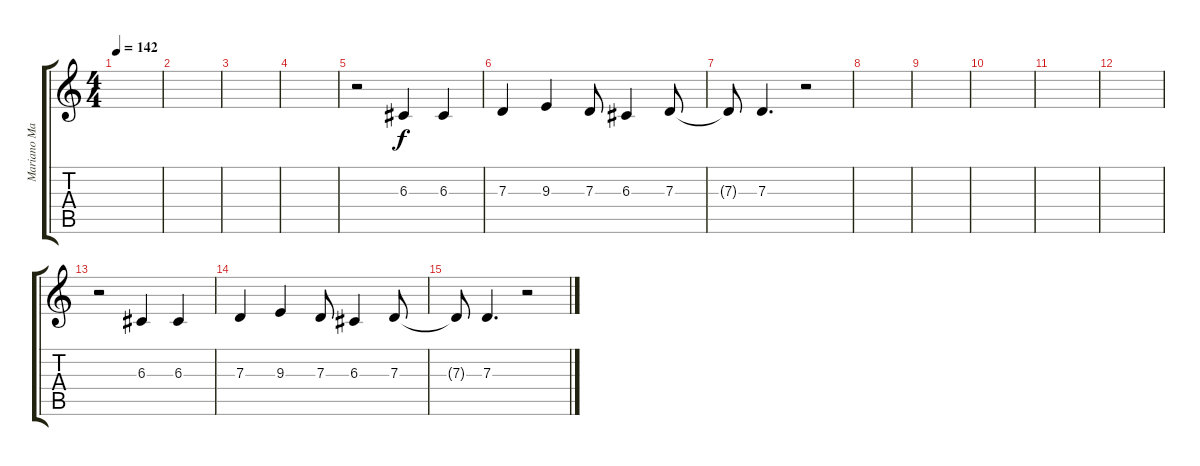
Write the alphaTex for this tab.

\track ("Mariano Martinez-Luciano Scaglione" "Mariano Ma") {instrument englishhorn}
\staff {score tabs}
\tuning (E4 B3 G3 D3 A2 E2) {hide}
\ts (4 4)
\tempo 142
\clef g2
\ks c
|
|
|
|
r.2 6.3.4 6.3.4 |
7.3.4 9.3.4 7.3.8 6.3.4 7.3.8 |
7.3{t}.8 7.3.4{d} r.2 |
|
|
|
|
|
r.2 6.3.4 6.3.4 |
7.3.4 9.3.4 7.3.8 6.3.4 7.3.8 |
7.3{t}.8 7.3.4{d} r.2
